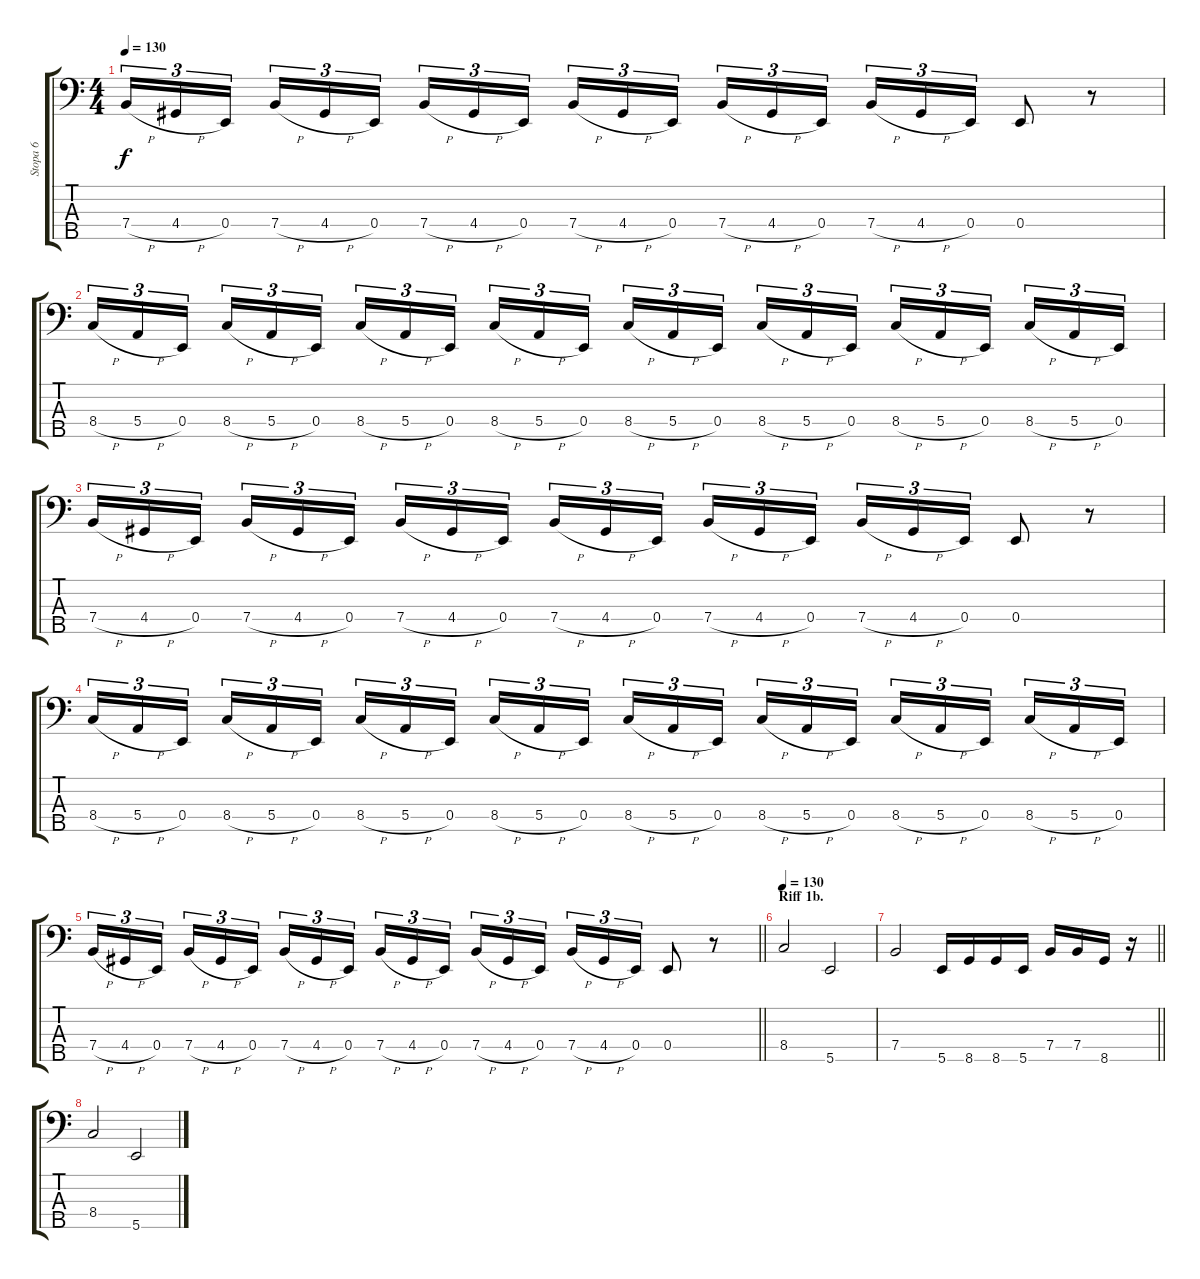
\track ("Stopa 6" "Stopa 6") {instrument electricbassfinger}
\staff {score tabs}
\tuning (G2 D2 A1 E1 B0) {hide}
\ts (4 4)
\tempo 130
\clef f4
\ks c
7.4{h}.16{tu (3 2) dy f} 4.4{h}.16{tu (3 2)} 0.4.16{tu (3 2) beam splitsecondary} 7.4{h}.16{tu (3 2)} 4.4{h}.16{tu (3 2)} 0.4.16{tu (3 2)} 7.4{h}.16{tu (3 2)} 4.4{h}.16{tu (3 2)} 0.4.16{tu (3 2) beam splitsecondary} 7.4{h}.16{tu (3 2)} 4.4{h}.16{tu (3 2)} 0.4.16{tu (3 2)} 7.4{h}.16{tu (3 2)} 4.4{h}.16{tu (3 2)} 0.4.16{tu (3 2) beam splitsecondary} 7.4{h}.16{tu (3 2)} 4.4{h}.16{tu (3 2)} 0.4.16{tu (3 2)} 0.4.8 r.8 |
8.4{h}.16{tu (3 2)} 5.4{h}.16{tu (3 2)} 0.4.16{tu (3 2) beam splitsecondary} 8.4{h}.16{tu (3 2)} 5.4{h}.16{tu (3 2)} 0.4.16{tu (3 2)} 8.4{h}.16{tu (3 2)} 5.4{h}.16{tu (3 2)} 0.4.16{tu (3 2) beam splitsecondary} 8.4{h}.16{tu (3 2)} 5.4{h}.16{tu (3 2)} 0.4.16{tu (3 2)} 8.4{h}.16{tu (3 2)} 5.4{h}.16{tu (3 2)} 0.4.16{tu (3 2) beam splitsecondary} 8.4{h}.16{tu (3 2)} 5.4{h}.16{tu (3 2)} 0.4.16{tu (3 2)} 8.4{h}.16{tu (3 2)} 5.4{h}.16{tu (3 2)} 0.4.16{tu (3 2) beam splitsecondary} 8.4{h}.16{tu (3 2)} 5.4{h}.16{tu (3 2)} 0.4.16{tu (3 2)} |
7.4{h}.16{tu (3 2)} 4.4{h}.16{tu (3 2)} 0.4.16{tu (3 2) beam splitsecondary} 7.4{h}.16{tu (3 2)} 4.4{h}.16{tu (3 2)} 0.4.16{tu (3 2)} 7.4{h}.16{tu (3 2)} 4.4{h}.16{tu (3 2)} 0.4.16{tu (3 2) beam splitsecondary} 7.4{h}.16{tu (3 2)} 4.4{h}.16{tu (3 2)} 0.4.16{tu (3 2)} 7.4{h}.16{tu (3 2)} 4.4{h}.16{tu (3 2)} 0.4.16{tu (3 2) beam splitsecondary} 7.4{h}.16{tu (3 2)} 4.4{h}.16{tu (3 2)} 0.4.16{tu (3 2)} 0.4.8 r.8 |
8.4{h}.16{tu (3 2)} 5.4{h}.16{tu (3 2)} 0.4.16{tu (3 2) beam splitsecondary} 8.4{h}.16{tu (3 2)} 5.4{h}.16{tu (3 2)} 0.4.16{tu (3 2)} 8.4{h}.16{tu (3 2)} 5.4{h}.16{tu (3 2)} 0.4.16{tu (3 2) beam splitsecondary} 8.4{h}.16{tu (3 2)} 5.4{h}.16{tu (3 2)} 0.4.16{tu (3 2)} 8.4{h}.16{tu (3 2)} 5.4{h}.16{tu (3 2)} 0.4.16{tu (3 2) beam splitsecondary} 8.4{h}.16{tu (3 2)} 5.4{h}.16{tu (3 2)} 0.4.16{tu (3 2)} 8.4{h}.16{tu (3 2)} 5.4{h}.16{tu (3 2)} 0.4.16{tu (3 2) beam splitsecondary} 8.4{h}.16{tu (3 2)} 5.4{h}.16{tu (3 2)} 0.4.16{tu (3 2)} |
\barLineRight lightlight
7.4{h}.16{tu (3 2)} 4.4{h}.16{tu (3 2)} 0.4.16{tu (3 2) beam splitsecondary} 7.4{h}.16{tu (3 2)} 4.4{h}.16{tu (3 2)} 0.4.16{tu (3 2)} 7.4{h}.16{tu (3 2)} 4.4{h}.16{tu (3 2)} 0.4.16{tu (3 2) beam splitsecondary} 7.4{h}.16{tu (3 2)} 4.4{h}.16{tu (3 2)} 0.4.16{tu (3 2)} 7.4{h}.16{tu (3 2)} 4.4{h}.16{tu (3 2)} 0.4.16{tu (3 2) beam splitsecondary} 7.4{h}.16{tu (3 2)} 4.4{h}.16{tu (3 2)} 0.4.16{tu (3 2)} 0.4.8 r.8 |
\section ("" "Riff 1b.")
\tempo 130
8.4.2 5.5.2 |
\barLineRight lightlight
7.4.2 5.5.16 8.5.16 8.5.16 5.5.16 7.4.16 7.4.16 8.5.16 r.16 |
8.4.2 5.5.2
